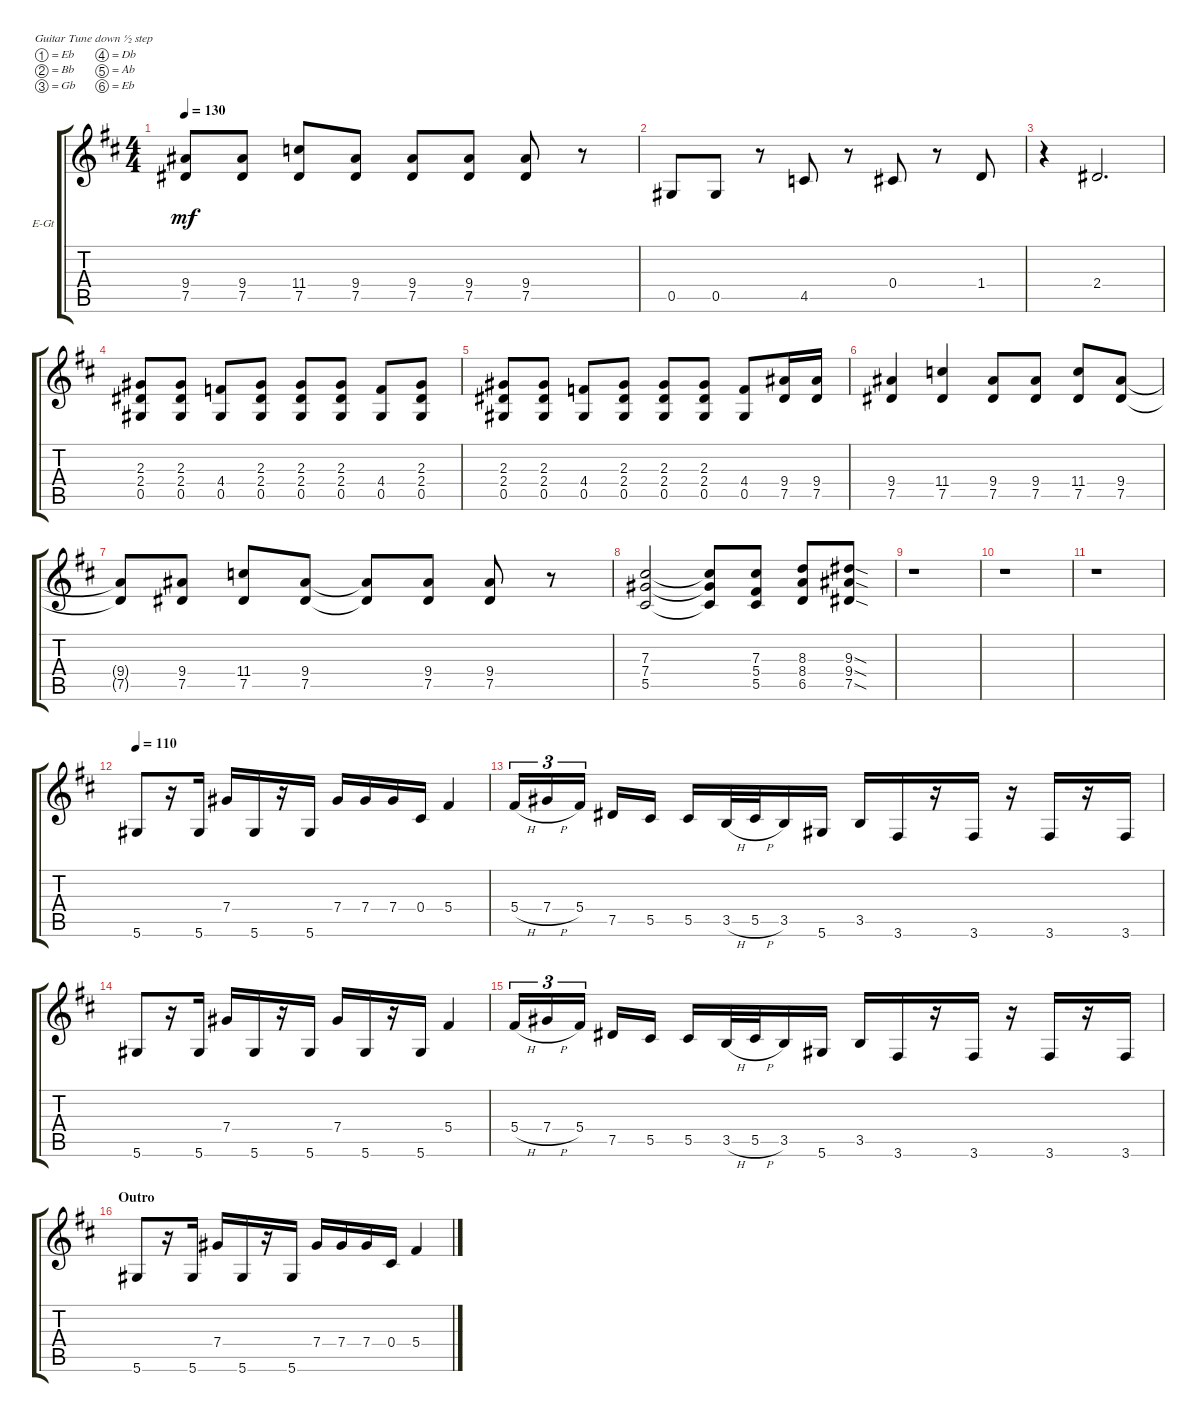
\defaultSystemsLayout 4
\bracketExtendMode groupsimilarinstruments
\firstSystemTrackNameOrientation horizontal
\otherSystemsTrackNameOrientation horizontal
\track ("PAU L STANLEY" "E-Gt") {instrument distortionguitar}
\staff {score tabs}
\tuning (Eb4 Bb3 Gb3 Db3 Ab2 Eb2)
\ts (4 4)
\tempo 130
\clef g2
\ks d
(7.5{t} 9.4{t}).8{dy mf} (9.4 7.5).8 (7.5 11.4).8 (9.4 7.5).8 (7.5 9.4).8 (9.4 7.5).8 (7.5 9.4).8 r.8 |
0.5.8 0.5.8 r.8 4.5.8 r.8 0.4.8 r.8 1.4.8 |
r.4 2.4.2{d} |
(0.5 2.4 2.3).8 (2.3 2.4 0.5).8 (0.5 4.4).8 (0.5 2.4 2.3).8 (2.3 2.4 0.5).8 (0.5 2.4 2.3).8 (4.4 0.5).8 (0.5 2.4 2.3).8 |
(0.5 2.4 2.3).8 (2.3 2.4 0.5).8 (0.5 4.4).8 (0.5 2.4 2.3).8 (0.5 2.4 2.3).8 (2.3 2.4 0.5).8 (0.5 4.4).8 (7.5 9.4).16 (9.4 7.5).16 |
(7.5 9.4).4 (11.4 7.5).4 (7.5 9.4).8 (9.4 7.5).8 (7.5 11.4).8 (9.4 7.5).8 |
(9.4{t} 7.5{t}).8 (7.5 9.4).8 (11.4 7.5).8 (7.5 9.4).8 (7.5{t} 9.4{t}).8 (9.4 7.5).8 (7.5 9.4).8 r.8 |
(5.5 7.4 7.3).2 (5.5{t} 7.4{t} 7.3{t}).8 (7.3 5.4 5.5).8 (6.5 8.4 8.3).8 (9.3{sod} 9.4{sod} 7.5{sod}).8 |
r.1 |
r.1 |
r.1 |
\tempo 110
5.6.8 r.16 5.6.16 7.4.16 5.6.16 r.16 5.6.16 7.4.16 7.4.16 7.4.16 0.4.16 5.4.4 |
5.4{h}.16{tu (3 2)} 7.4{h}.16{tu (3 2)} 5.4.16{tu (3 2)} 7.5.16 5.5.16 5.5.16 3.5{h}.32 5.5{h}.32 3.5.16 5.6.16 3.5.16 3.6.16 r.16 3.6.16 r.16 3.6.16 r.16 3.6.16 |
5.6.8 r.16 5.6.16 7.4.16 5.6.16 r.16 5.6.16 7.4.16 5.6.16 r.16 5.6.16 5.4.4 |
5.4{h}.16{tu (3 2)} 7.4{h}.16{tu (3 2)} 5.4.16{tu (3 2)} 7.5.16 5.5.16 5.5.16 3.5{h}.32 5.5{h}.32 3.5.16 5.6.16 3.5.16 3.6.16 r.16 3.6.16 r.16 3.6.16 r.16 3.6.16 |
\section ("" "Outro")
5.6.8 r.16 5.6.16 7.4.16 5.6.16 r.16 5.6.16 7.4.16 7.4.16 7.4.16 0.4.16 5.4.4
